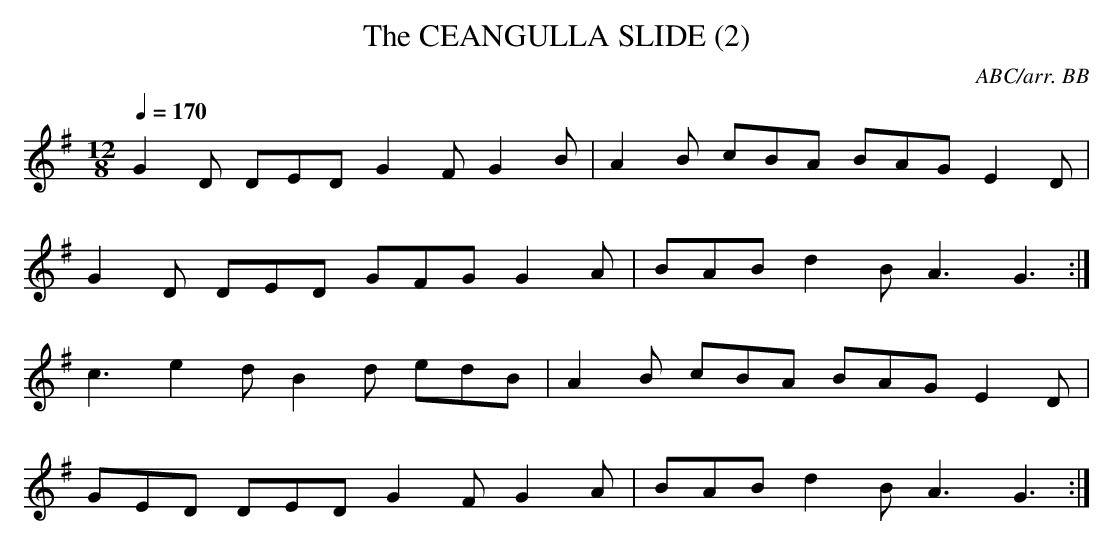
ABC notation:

X:1
T:CEANGULLA SLIDE (2), The
C:ABC/arr. BB
Q:1/4=170
L:1/8
M:12/8
K:G
G2D DED G2F G2B|A2B cBA BAG E2D|
G2D DED GFG G2A|BAB d2B A3 G3 :|
c3 e2d B2d edB|A2B cBA BAG E2D|
GED DED G2F G2A|BAB d2B A3 G3 :|
